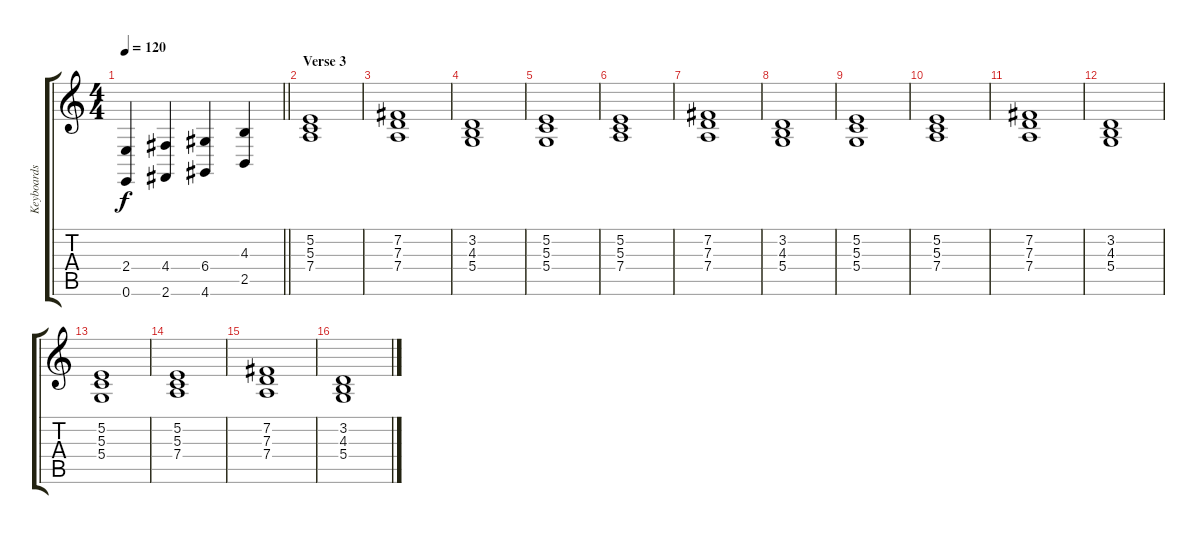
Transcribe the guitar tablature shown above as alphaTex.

\track ("Keyboards" "Keyboards") {instrument pad2warm}
\staff {score tabs}
\tuning (E4 B3 G3 D3 A2 E2) {hide}
\ts (4 4)
\tempo 120
\clef g2
\barLineRight lightlight
\ks c
(2.4 0.6).4{dy f} (4.4 2.6).4 (6.4 4.6).4 (4.3 2.5).4 |
\section ("" "Verse 3")
(5.2 5.3 7.4).1 |
(7.2 7.3 7.4).1 |
(3.2 4.3 5.4).1 |
(5.2 5.3 5.4).1 |
(5.2 5.3 7.4).1 |
(7.2 7.3 7.4).1 |
(3.2 4.3 5.4).1 |
(5.2 5.3 5.4).1 |
(5.2 5.3 7.4).1 |
(7.2 7.3 7.4).1 |
(3.2 4.3 5.4).1 |
(5.2 5.3 5.4).1 |
(5.2 5.3 7.4).1 |
(7.2 7.3 7.4).1 |
(3.2 4.3 5.4).1
